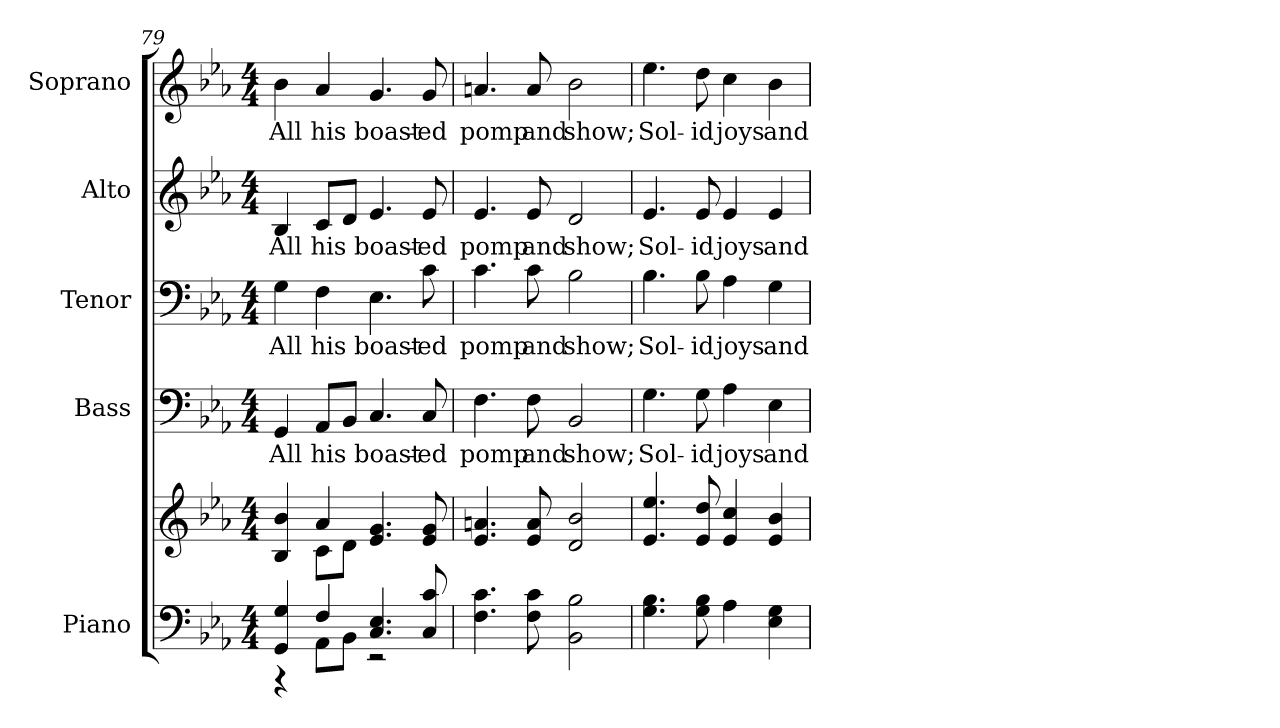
**kern	**kern	**kern	**text	**kern	**text	**kern	**text	**kern	**text
*part5	*part5	*part4	*part4	*part3	*part3	*part2	*part2	*part1	*part1
*staff6	*staff5	*staff4	*staff4	*staff3	*staff3	*staff2	*staff2	*staff1	*staff1
*I"Piano	*	*I"Bass	*	*I"Tenor	*	*I"Alto	*	*I"Soprano	*
*I'Pno.	*	*I'B.	*	*I'T.	*	*I'A.	*	*I'S.	*
!!LO:PB:g=z
*clefF4	*clefG2	*clefF4	*	*clefF4	*	*clefG2	*	*clefG2	*
*k[b-e-a-]	*k[b-e-a-]	*k[b-e-a-]	*	*k[b-e-a-]	*	*k[b-e-a-]	*	*k[b-e-a-]	*
*E-:	*E-:	*E-:	*	*E-:	*	*E-:	*	*E-:	*
*M4/4	*M4/4	*M4/4	*	*M4/4	*	*M4/4	*	*M4/4	*
=79	=79	=79	=79	=79	=79	=79	=79	=79	=79
*^	*^	*	*	*	*	*	*	*	*
!	!	!	!	!	!LO:LY:b:color=#000000	!	!	!	!	!	!
!	!	!	!	!	!	!	!LO:LY:b:color=#000000	!	!	!	!
!	!	!	!	!	!	!	!	!	!LO:LY:b:color=#000000	!	!
!	!	!	!	!	!	!	!	!	!	!	!LO:LY:b:color=#000000
4GGi/ 4Gi	4r	4B-i/ 4b-i	4ryy	4GGi/	All	4Gi\	All	4B-i/	All	4b-i\	All
!	!	!	!	!	!LO:LY:b:color=#000000	!	!	!	!	!	!
!	!	!	!	!	!	!	!LO:LY:b:color=#000000	!	!	!	!
!	!	!	!	!	!	!	!	!	!LO:LY:b:color=#000000	!	!
!	!	!	!	!	!	!	!	!	!	!	!LO:LY:b:color=#000000
4Fi/	8AA-i\L	4a-i/	8ci\L	8AA-i/L	his	4Fi\	his	8ci/L	his	4a-i/	his
.	8BB-i\J	.	8di\J	8BB-i/J	.	.	.	8di/J	.	.	.
!	!	!	!	!	!LO:LY:b:color=#000000	!	!	!	!	!	!
!	!	!	!	!	!	!	!LO:LY:b:color=#000000	!	!	!	!
!	!	!	!	!	!	!	!	!	!LO:LY:b:color=#000000	!	!
!	!	!	!	!	!	!	!	!	!	!	!LO:LY:b:color=#000000
4.Ci/ 4.E-i	2r	4.e-i/ 4.gi	2ryy	4.Ci/	boast-	4.E-i\	boast-	4.e-i/	boast-	4.gi/	boast-
!	!	!	!	!	!LO:LY:b:color=#000000	!	!	!	!	!	!
!	!	!	!	!	!	!	!LO:LY:b:color=#000000	!	!	!	!
!	!	!	!	!	!	!	!	!	!LO:LY:b:color=#000000	!	!
!	!	!	!	!	!	!	!	!	!	!	!LO:LY:b:color=#000000
8Ci/ 8ci	.	8e-i/ 8gi	.	8Ci/	-ed	8ci\	-ed	8e-i/	-ed	8gi/	-ed
*v	*v	*	*	*	*	*	*	*	*	*	*
*	*v	*v	*	*	*	*	*	*	*	*
=80	=80	=80	=80	=80	=80	=80	=80	=80	=80
!	!	!	!LO:LY:b:color=#000000	!	!	!	!	!	!
!	!	!	!	!	!LO:LY:b:color=#000000	!	!	!	!
!	!	!	!	!	!	!	!LO:LY:b:color=#000000	!	!
!	!	!	!	!	!	!	!	!	!LO:LY:b:color=#000000
4.Fi\ 4.ci	4.e-i/ 4.ani	4.Fi\	pomp	4.ci\	pomp	4.e-i/	pomp	4.ani/	pomp
!	!	!	!LO:LY:b:color=#000000	!	!	!	!	!	!
!	!	!	!	!	!LO:LY:b:color=#000000	!	!	!	!
!	!	!	!	!	!	!	!LO:LY:b:color=#000000	!	!
!	!	!	!	!	!	!	!	!	!LO:LY:b:color=#000000
8Fi\ 8ci	8e-i/ 8ai	8Fi\	and	8ci\	and	8e-i/	and	8ai/	and
!	!	!	!LO:LY:b:color=#000000	!	!	!	!	!	!
!	!	!	!	!	!LO:LY:b:color=#000000	!	!	!	!
!	!	!	!	!	!	!	!LO:LY:b:color=#000000	!	!
!	!	!	!	!	!	!	!	!	!LO:LY:b:color=#000000
2BB-i\ 2B-i	2di/ 2b-i	2BB-i/	show;	2B-i\	show;	2di/	show;	2b-i\	show;
!!LO:PB:g=z
=81	=81	=81	=81	=81	=81	=81	=81	=81	=81
!	!	!	!LO:LY:b:color=#000000	!	!	!	!	!	!
!	!	!	!	!	!LO:LY:b:color=#000000	!	!	!	!
!	!	!	!	!	!	!	!LO:LY:b:color=#000000	!	!
!	!	!	!	!	!	!	!	!	!LO:LY:b:color=#000000
4.Gi\ 4.B-i	4.e-i/ 4.ee-i	4.Gi\	Sol-	4.B-i\	Sol-	4.e-i/	Sol-	4.ee-i\	Sol-
!	!	!	!LO:LY:b:color=#000000	!	!	!	!	!	!
!	!	!	!	!	!LO:LY:b:color=#000000	!	!	!	!
!	!	!	!	!	!	!	!LO:LY:b:color=#000000	!	!
!	!	!	!	!	!	!	!	!	!LO:LY:b:color=#000000
8Gi\ 8B-i	8e-i/ 8ddi	8Gi\	-id	8B-i\	-id	8e-i/	-id	8ddi\	-id
!	!	!	!LO:LY:b:color=#000000	!	!	!	!	!	!
!	!	!	!	!	!LO:LY:b:color=#000000	!	!	!	!
!	!	!	!	!	!	!	!LO:LY:b:color=#000000	!	!
!	!	!	!	!	!	!	!	!	!LO:LY:b:color=#000000
4A-i\	4e-i/ 4cci	4A-i\	joys	4A-i\	joys	4e-i/	joys	4cci\	joys
!	!	!	!LO:LY:b:color=#000000	!	!	!	!	!	!
!	!	!	!	!	!LO:LY:b:color=#000000	!	!	!	!
!	!	!	!	!	!	!	!LO:LY:b:color=#000000	!	!
!	!	!	!	!	!	!	!	!	!LO:LY:b:color=#000000
4E-i\ 4Gi	4e-i/ 4b-i	4E-i\	and	4Gi\	and	4e-i/	and	4b-i\	and
=	=	=	=	=	=	=	=	=	=
*-	*-	*-	*-	*-	*-	*-	*-	*-	*-
